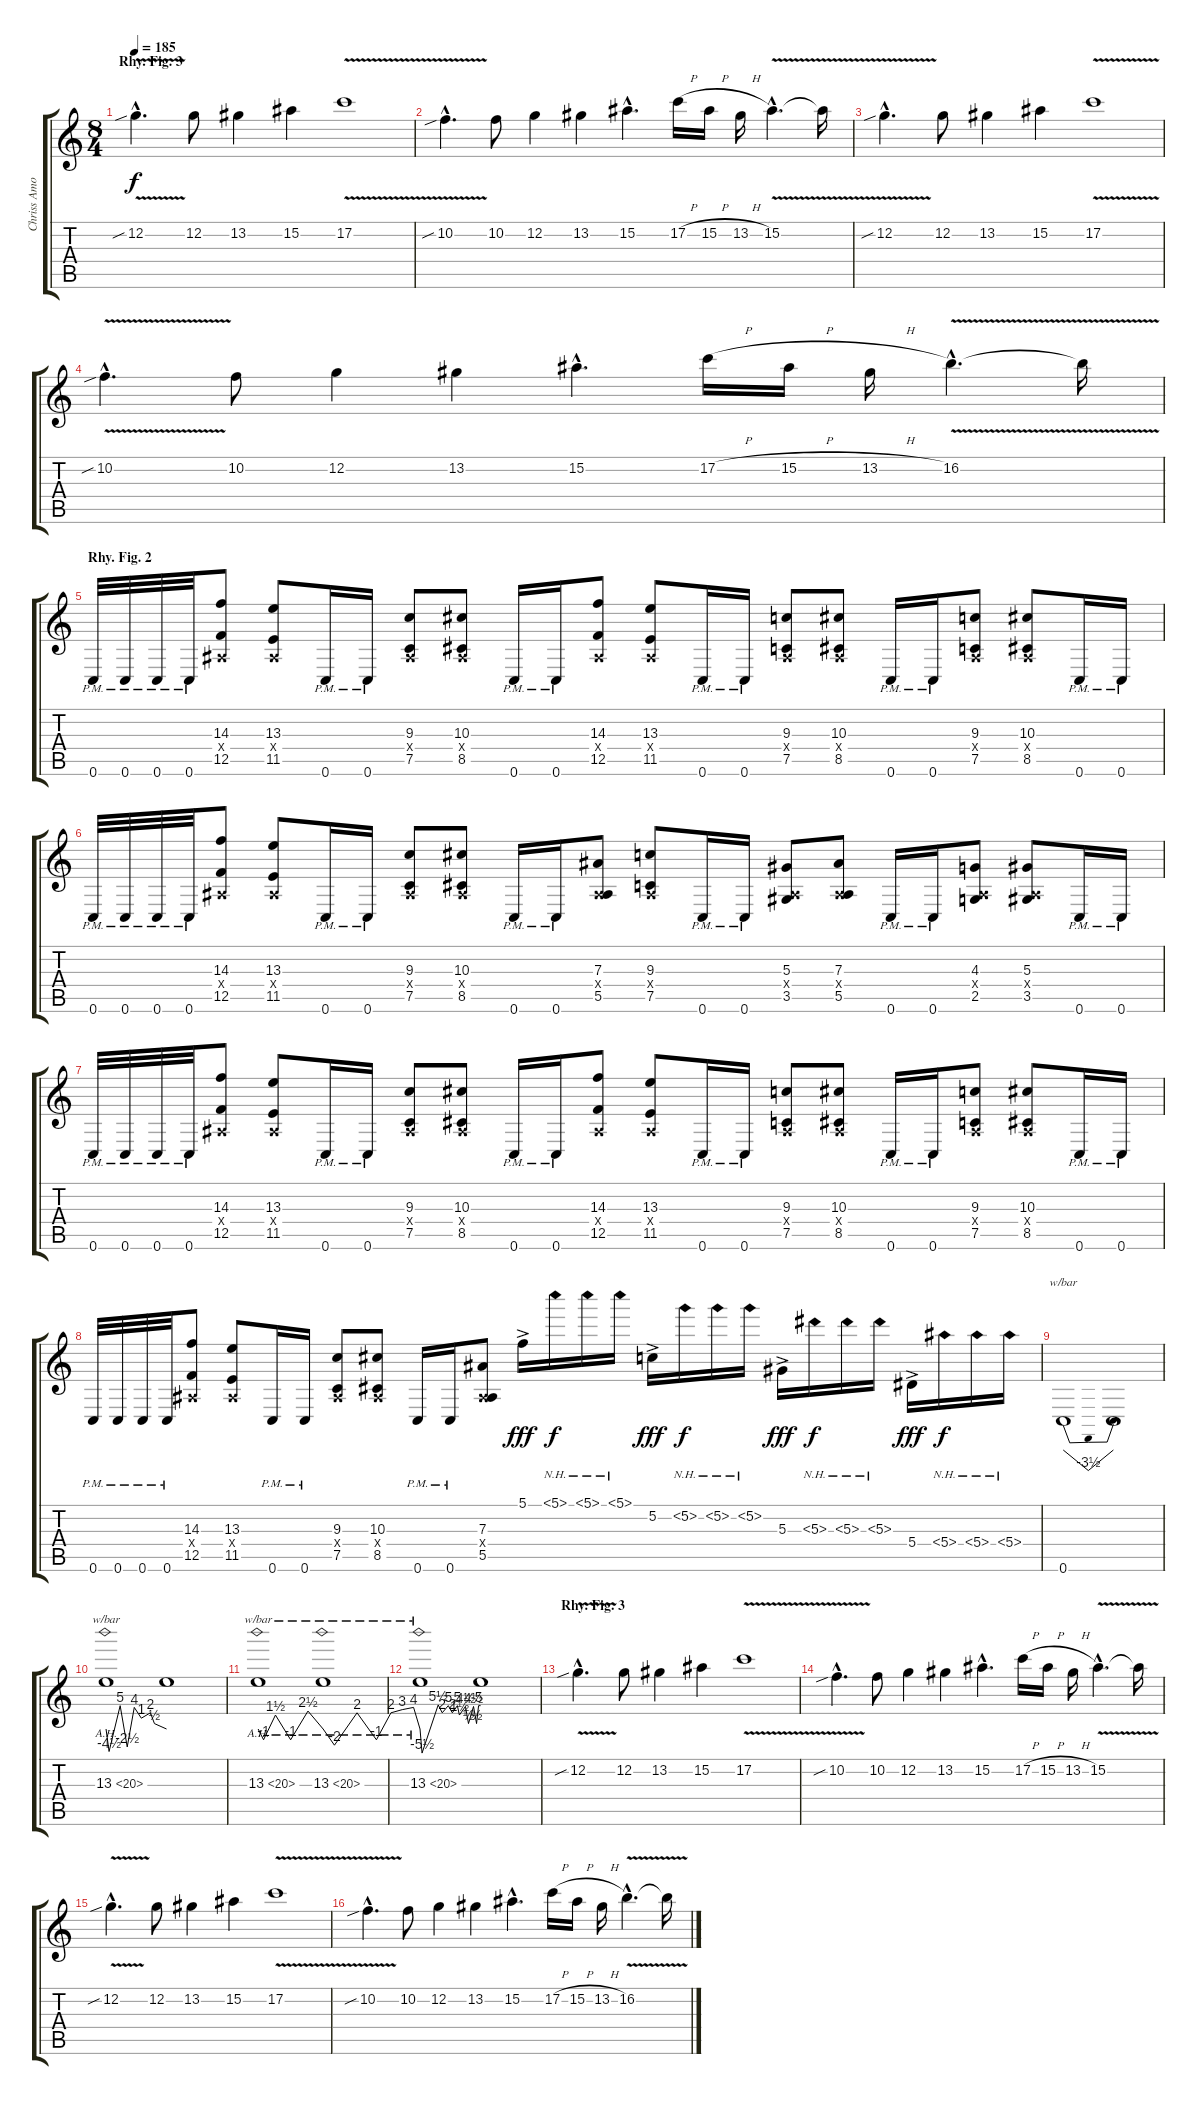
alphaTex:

\track ("Chriss Amott" "Chriss Amo") {instrument distortionguitar}
\staff {score tabs}
\tuning (C4 G3 Eb3 Bb2 F2 C2) {hide}
\ts (8 4)
\section ("" "Rhy. Fig. 3")
\tempo 185
\clef g2
\ks c
12.2{v sib hac}.4{d dy f instrument overdrivenguitar} 12.2.8 13.2.4 15.2.4 17.2{v}.1 |
10.2{v sib hac}.4{d} 10.2.8 12.2.4 13.2.4 15.2{hac}.4{d} 17.2{h}.16 15.2{h}.16 13.2{h}.16 15.2{v hac}.4{d} 15.2{t}.16 |
12.2{v sib hac}.4{d} 12.2.8 13.2.4 15.2.4 17.2{v}.1 |
10.2{v sib hac}.4{d} 10.2.8 12.2.4 13.2.4 15.2{hac}.4{d} 17.2{h}.16 15.2{h}.16 13.2{h}.16 16.2{v hac}.4{d} 16.2{t}.16 |
\section ("" "Rhy. Fig. 2")
0.6{pm}.32{instrument distortionguitar} 0.6{pm}.32 0.6{pm}.32 0.6{pm}.32 (14.3 0.4{x} 12.5).8 (13.3 0.4{x} 11.5).8 0.6{pm}.16 0.6{pm}.16 (9.3 0.4{x} 7.5).8 (10.3 0.4{x} 8.5).8 0.6{pm}.16 0.6{pm}.16 (14.3 0.4{x} 12.5).8 (13.3 0.4{x} 11.5).8 0.6{pm}.16 0.6{pm}.16 (9.3 0.4{x} 7.5).8 (10.3 0.4{x} 8.5).8 0.6{pm}.16 0.6{pm}.16 (9.3 0.4{x} 7.5).8 (10.3 0.4{x} 8.5).8 0.6{pm}.16 0.6{pm}.16 |
0.6{pm}.32 0.6{pm}.32 0.6{pm}.32 0.6{pm}.32 (14.3 0.4{x} 12.5).8 (13.3 0.4{x} 11.5).8 0.6{pm}.16 0.6{pm}.16 (9.3 0.4{x} 7.5).8 (10.3 0.4{x} 8.5).8 0.6{pm}.16 0.6{pm}.16 (7.3 0.4{x} 5.5).8 (9.3 0.4{x} 7.5).8 0.6{pm}.16 0.6{pm}.16 (5.3 0.4{x} 3.5).8 (7.3 0.4{x} 5.5).8 0.6{pm}.16 0.6{pm}.16 (4.3 0.4{x} 2.5).8 (5.3 0.4{x} 3.5).8 0.6{pm}.16 0.6{pm}.16 |
0.6{pm}.32 0.6{pm}.32 0.6{pm}.32 0.6{pm}.32 (14.3 0.4{x} 12.5).8 (13.3 0.4{x} 11.5).8 0.6{pm}.16 0.6{pm}.16 (9.3 0.4{x} 7.5).8 (10.3 0.4{x} 8.5).8 0.6{pm}.16 0.6{pm}.16 (14.3 0.4{x} 12.5).8 (13.3 0.4{x} 11.5).8 0.6{pm}.16 0.6{pm}.16 (9.3 0.4{x} 7.5).8 (10.3 0.4{x} 8.5).8 0.6{pm}.16 0.6{pm}.16 (9.3 0.4{x} 7.5).8 (10.3 0.4{x} 8.5).8 0.6{pm}.16 0.6{pm}.16 |
0.6{pm}.32 0.6{pm}.32 0.6{pm}.32 0.6{pm}.32 (14.3 0.4{x} 12.5).8 (13.3 0.4{x} 11.5).8 0.6{pm}.16 0.6{pm}.16 (9.3 0.4{x} 7.5).8 (10.3 0.4{x} 8.5).8 0.6{pm}.16 0.6{pm}.16 (7.3 0.4{x} 5.5).8 5.1{ac}.16{dy fff} 5.1{nh}.16{dy f} 5.1{nh}.16 5.1{nh}.16 5.2{ac}.16{dy fff} 5.2{nh}.16{dy f} 5.2{nh}.16 5.2{nh}.16 5.3{ac}.16{dy fff} 5.3{nh}.16{dy f} 5.3{nh}.16 5.3{nh}.16 5.4{ac}.16{dy fff} 5.4{nh}.16{dy f} 5.4{nh}.16 5.4{nh}.16 |
0.6.1{tbe (dip default 0 0 30 -14 60 0) instrument overdrivenguitar} 0.6{t}.1 |
13.3{ah 7}.1{tbe (custom default 0 0 3 -18 14 20 21 -10 28 16 35 4 44 8 48 2 60 0)} 13.3{t}.1 |
13.3{ah 7}.1{tbe (custom default 0 0 5 -4 16 6 30 -4 46 10 60 0)} 13.3{ah 7}.1{tbe (custom default 0 0 7 -8 21 8 33 -4 42 8 49 12 56 16 60 0)} |
13.3{ah 7}.1{tbe (custom default 0 0 2 -22 18 22 22 8 28 20 32 8 37 20 39 6 45 18 48 2 53 18 56 2 58 20 60 20)} 13.3{t}.1 |
\section ("" "Rhy. Fig. 3")
12.2{v sib hac}.4{d} 12.2.8 13.2.4 15.2.4 17.2{v}.1 |
10.2{v sib hac}.4{d} 10.2.8 12.2.4 13.2.4 15.2{hac}.4{d} 17.2{h}.16 15.2{h}.16 13.2{h}.16 15.2{v hac}.4{d} 15.2{t}.16 |
12.2{v sib hac}.4{d} 12.2.8 13.2.4 15.2.4 17.2{v}.1 |
10.2{v sib hac}.4{d} 10.2.8 12.2.4 13.2.4 15.2{hac}.4{d} 17.2{h}.16 15.2{h}.16 13.2{h}.16 16.2{v hac}.4{d} 16.2{t}.16
